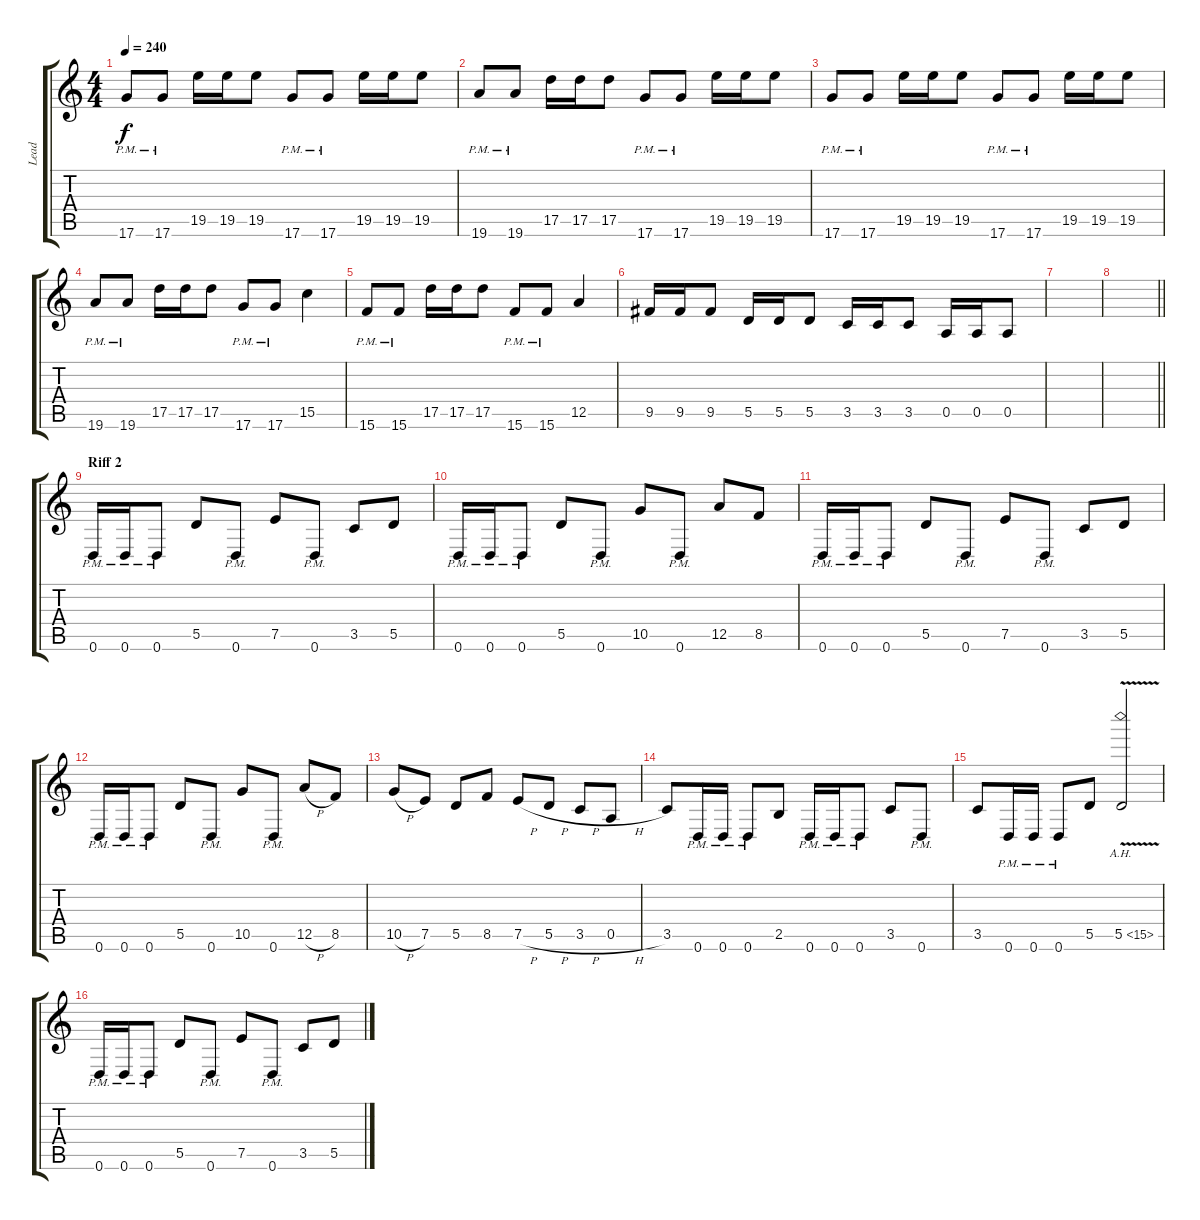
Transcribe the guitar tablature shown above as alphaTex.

\track ("Lead" "Lead") {instrument distortionguitar}
\staff {score tabs}
\tuning (E4 B3 G3 D3 A2 D2) {hide}
\ts (4 4)
\tempo 240
\clef g2
\ks c
17.6{pm}.8{dy f} 17.6{pm}.8 19.5.16 19.5.16 19.5.8 17.6{pm}.8 17.6{pm}.8 19.5.16 19.5.16 19.5.8 |
19.6{pm}.8 19.6{pm}.8 17.5.16 17.5.16 17.5.8 17.6{pm}.8 17.6{pm}.8 19.5.16 19.5.16 19.5.8 |
17.6{pm}.8 17.6{pm}.8 19.5.16 19.5.16 19.5.8 17.6{pm}.8 17.6{pm}.8 19.5.16 19.5.16 19.5.8 |
19.6{pm}.8 19.6{pm}.8 17.5.16 17.5.16 17.5.8 17.6{pm}.8 17.6{pm}.8 15.5.4 |
15.6{pm}.8 15.6{pm}.8 17.5.16 17.5.16 17.5.8 15.6{pm}.8 15.6{pm}.8 12.5.4 |
9.5.16 9.5.16 9.5.8 5.5.16 5.5.16 5.5.8 3.5.16 3.5.16 3.5.8 0.5.16 0.5.16 0.5.8 |
|
\barLineRight lightlight
|
\section ("" "Riff 2")
0.6{pm}.16 0.6{pm}.16 0.6{pm}.8 5.5.8 0.6{pm}.8 7.5.8 0.6{pm}.8 3.5.8 5.5.8 |
0.6{pm}.16 0.6{pm}.16 0.6{pm}.8 5.5.8 0.6{pm}.8 10.5.8 0.6{pm}.8 12.5.8 8.5.8 |
0.6{pm}.16 0.6{pm}.16 0.6{pm}.8 5.5.8 0.6{pm}.8 7.5.8 0.6{pm}.8 3.5.8 5.5.8 |
0.6{pm}.16 0.6{pm}.16 0.6{pm}.8 5.5.8 0.6{pm}.8 10.5.8 0.6{pm}.8 12.5{h}.8 8.5.8 |
10.5{h}.8 7.5.8 5.5.8 8.5.8 7.5{h}.8 5.5{h}.8 3.5{h}.8 0.5{h}.8 |
3.5.8 0.6{pm}.16 0.6{pm}.16 0.6{pm}.8 2.5.8 0.6{pm}.16 0.6{pm}.16 0.6{pm}.8 3.5.8 0.6{pm}.8 |
3.5.8 0.6{pm}.16 0.6{pm}.16 0.6{pm}.8 5.5.8 5.5{ah 10 v}.2 |
0.6{pm}.16 0.6{pm}.16 0.6{pm}.8 5.5.8 0.6{pm}.8 7.5.8 0.6{pm}.8 3.5.8 5.5.8
